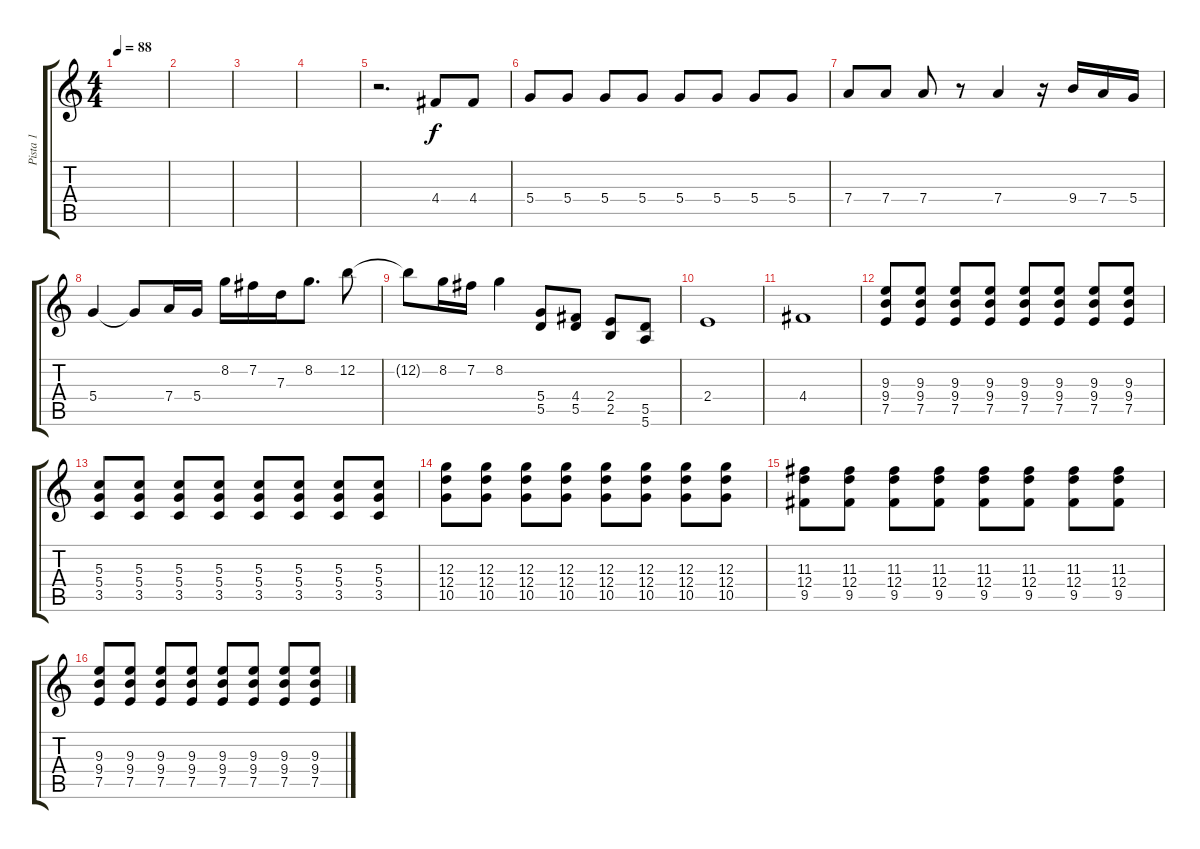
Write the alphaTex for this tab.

\track ("Pista 1" "Pista 1") {instrument overdrivenguitar}
\staff {score tabs}
\tuning (E4 B3 G3 D3 A2 E2) {hide}
\ts (4 4)
\tempo 88
\clef g2
\ks c
|
|
|
|
r.2{d} 4.4.8 4.4.8 |
5.4.8 5.4.8 5.4.8 5.4.8 5.4.8 5.4.8 5.4.8 5.4.8 |
7.4.8 7.4.8 7.4.8 r.8 7.4.4 r.16 9.4.16 7.4.16 5.4.16 |
5.4.4 5.4{t}.8 7.4.16 5.4.16 8.2.16 7.2.16 7.3.16 8.2.8{d} 12.2.8 |
12.2{t}.8 8.2.16 7.2.16 8.2.4 (5.4 5.5).8 (4.4 5.5).8 (2.4 2.5).8 (5.5 5.6).8 |
2.4.1 |
4.4.1 |
(9.3 9.4 7.5).8 (9.3 9.4 7.5).8 (9.3 9.4 7.5).8 (9.3 9.4 7.5).8 (9.3 9.4 7.5).8 (9.3 9.4 7.5).8 (9.3 9.4 7.5).8 (9.3 9.4 7.5).8 |
(5.3 5.4 3.5).8 (5.3 5.4 3.5).8 (5.3 5.4 3.5).8 (5.3 5.4 3.5).8 (5.3 5.4 3.5).8 (5.3 5.4 3.5).8 (5.3 5.4 3.5).8 (5.3 5.4 3.5).8 |
(12.3 12.4 10.5).8 (12.3 12.4 10.5).8 (12.3 12.4 10.5).8 (12.3 12.4 10.5).8 (12.3 12.4 10.5).8 (12.3 12.4 10.5).8 (12.3 12.4 10.5).8 (12.3 12.4 10.5).8 |
(11.3 12.4 9.5).8 (11.3 12.4 9.5).8 (11.3 12.4 9.5).8 (11.3 12.4 9.5).8 (11.3 12.4 9.5).8 (11.3 12.4 9.5).8 (11.3 12.4 9.5).8 (11.3 12.4 9.5).8 |
(9.3 9.4 7.5).8 (9.3 9.4 7.5).8 (9.3 9.4 7.5).8 (9.3 9.4 7.5).8 (9.3 9.4 7.5).8 (9.3 9.4 7.5).8 (9.3 9.4 7.5).8 (9.3 9.4 7.5).8
